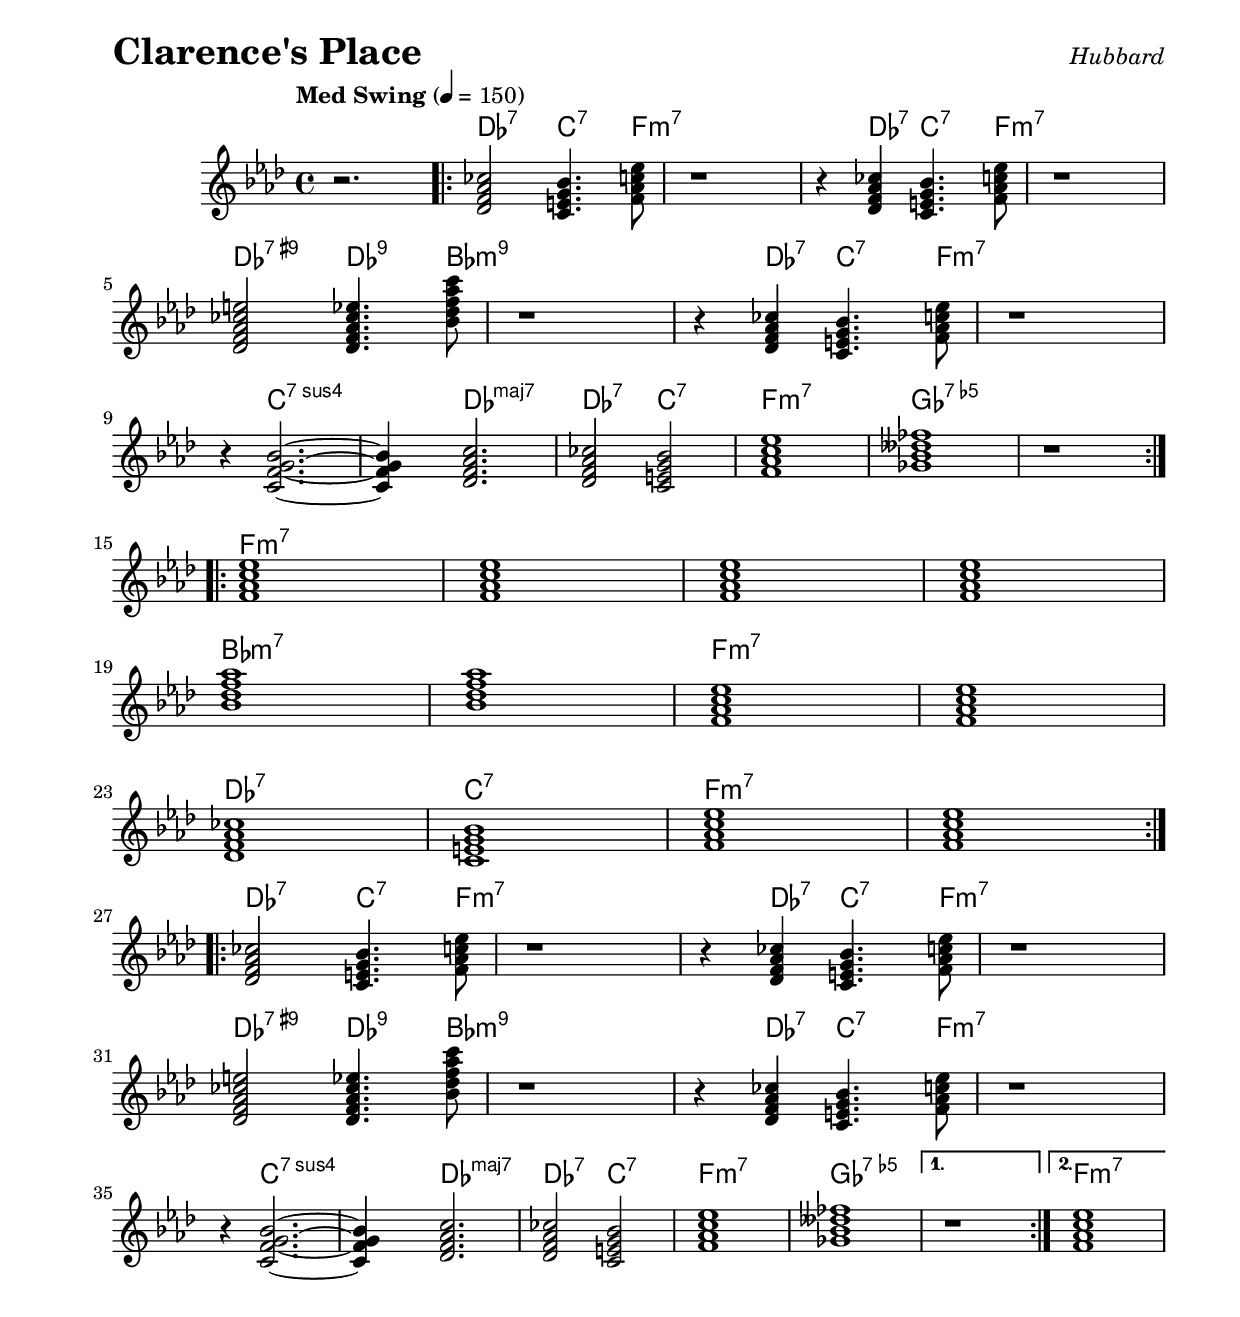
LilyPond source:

% LilyBin

\version "2.18.0"
\include "english.ly"
\include "swing.ly"

\header {
  piece = \markup { \fontsize #4 \bold "Clarence's Place" }
  opus = \markup { \italic "Hubbard" }
}

\paper { 
  left-margin = 0.75\in
  right-margin = 0.5\in
  top-margin = 1\in
  bottom-margin = 1\in
}

%#(set-global-staff-size 18.3)

cbreak = { 
  \break
} 

sbreak = { \break }

global = {
  \tempo "Med Swing" 4=150
  \time 4/4
  % \compressFullBarRests
  % \override MultiMeasureRest.expand-limit = #2
}

my_chords = \chordmode {
  \clef "treble"
  \key f \minor

  \set majorSevenSymbol = \markup { maj7 }
  %%\set minorChordModifier = \markup { \bold { - } }
  \set noChordSymbol = ""

  \partial 2. { r2. }
  
  \repeat volta 2 {
    df2:7 c4.:7 f8:min7 | r1 |
    r4  df4:7 c4.:7 f8:min7 | r1 |
    \cbreak
    df2:7.9+ df4.:9 bf8:min9 | 
    r1 | r4 df4:7 c4.:7 f8:min7 |
    r1 | 
    \cbreak
    r4 c2.:7sus4 ~ | 
    c4:7sus4 df2.:maj7 | df2:7 c2:7 | 
    f1:min7 | gf:7.5- | r1
  }
  \sbreak
  \repeat volta 2 {
    f1:min7 | f1:min7 | f1:min7 | f1:min7 |
    \cbreak
    bf1:min7 | bf1:min7 | f:min7 | f:min7 | 
    \cbreak df:7 | c:7 | f:min7 | f:min7 |
  }
  \sbreak
  \repeat volta 2 {
    df2:7 c4.:7 f8:min7 | r1 |
    r4  df4:7 c4.:7 f8:min7 | r1 |
    \cbreak
    df2:7.9+ df4.:9 bf8:min9 | 
    r1 | r4 df4:7 c4.:7 f8:min7 |
    r1 | 
    \cbreak
    r4 c2.:7sus4 ~ | 
    c4:7sus4 df2.:maj7 | df2:7 c2:7 | 
    f1:min7 | gf:7.5-
  } \alternative {
    {
      r1 |
    }
    {
      f1:min7 |
    }
  }
}

my_music = <<
  \new ChordNames {
    \set ChordNames.midiInstrument = "percussive organ"
    \set ChordNames.midiMaximumVolume = #0.2
    \set chordChanges = ##t
    \global
    \my_chords
  }
  \new Staff {
    %\set Staff.midiInstrument = #"electric bass (finger)"
    %\set Staff.midiMinimumVolume = #0.7
    %\set Staff.midiMaximumVolume = #0.95
    \global
    \my_chords
  }

>>
  
\score {
  \removeWithTag #'midiOnly \my_music
  \layout {
    \context {
      \Score \override StringNumber #'stencil = ##f 
    }
  }
}

\score {
  \removeWithTag #'scoreOnly \unfoldRepeats \my_music
  \midi {}
}
